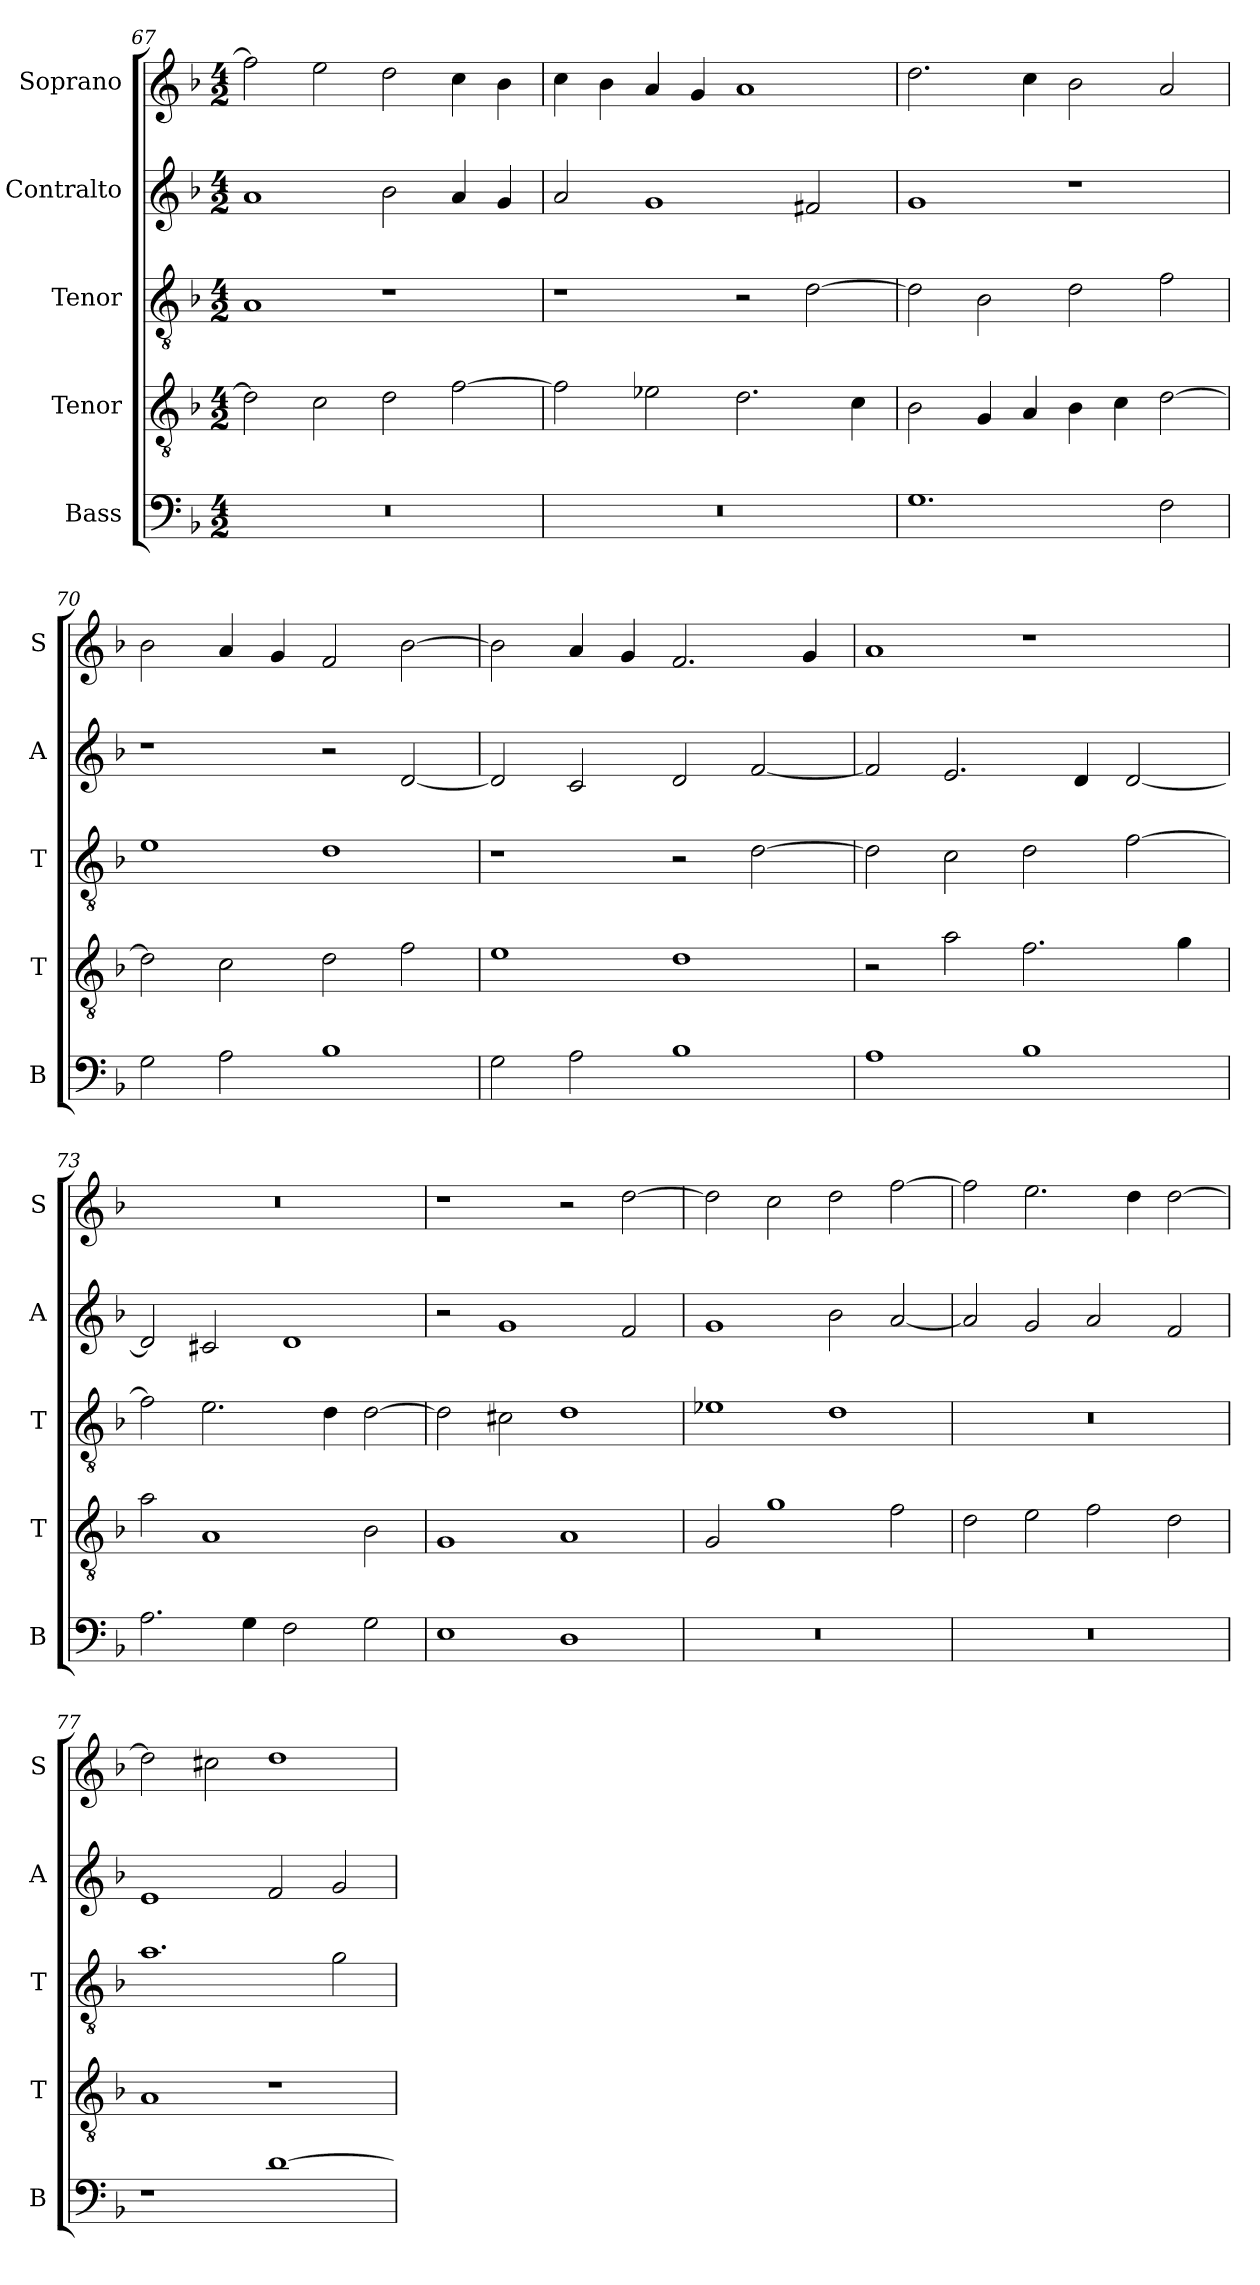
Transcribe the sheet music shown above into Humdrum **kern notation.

**kern	**kern	**kern	**kern	**kern
*part5	*part4	*part3	*part2	*part1
*staff5	*staff4	*staff3	*staff2	*staff1
*I"Bass	*I"Tenor	*I"Tenor	*I"Contralto	*I"Soprano
*I'B	*I'T	*I'T	*I'A	*I'S
*clefF4	*clefGv2	*clefGv2	*clefG2	*clefG2
*k[b-]	*k[b-]	*k[b-]	*k[b-]	*k[b-]
*D:aeo	*D:aeo	*D:aeo	*D:aeo	*D:aeo
*M4/2	*M4/2	*M4/2	*M4/2	*M4/2
=67	=67	=67	=67	=67
0r	2d]	1A	1a	2ff]
.	2c	.	.	2ee
.	2d	1r	2b-	2dd
.	[2f	.	4a	4cc
.	.	.	4g	4b-
=68	=68	=68	=68	=68
0r	2f]	1r	2a	4cc
.	.	.	.	4b-
.	2e-X	.	1g	4a
.	.	.	.	4g
.	2.d	2r	.	1a
.	.	[2d	2f#X	.
.	4c	.	.	.
=69	=69	=69	=69	=69
1.G	2B-	2d]	1g	2.dd
.	4G	2B-	.	.
.	4A	.	.	4cc
.	4B-	2d	1r	2b-
.	4c	.	.	.
2F	[2d	2f	.	2a
=70	=70	=70	=70	=70
2G	2d]	1e	1r	2b-
2A	2c	.	.	4a
.	.	.	.	4g
1B-	2d	1d	2r	2f
.	2f	.	[2d	[2b-
=71	=71	=71	=71	=71
2G	1e	1r	2d]	2b-]
2A	.	.	2c	4a
.	.	.	.	4g
1B-	1d	2r	2d	2.f
.	.	[2d	[2f	.
.	.	.	.	4g
=72	=72	=72	=72	=72
1A	2r	2d]	2f]	1a
.	2a	2c	2.e	.
1B-	2.f	2d	.	1r
.	.	.	4d	.
.	.	[2f	[2d	.
.	4g	.	.	.
=73	=73	=73	=73	=73
2.A	2a	2f]	2d]	0r
.	1A	2.e	2c#X	.
4G	.	.	.	.
2F	.	.	1d	.
.	.	4d	.	.
2G	2B-	[2d	.	.
=74	=74	=74	=74	=74
1E	1G	2d]	2r	1r
.	.	2c#X	1g	.
1D	1A	1d	.	2r
.	.	.	2f	[2dd
=75	=75	=75	=75	=75
0r	2G	1e-X	1g	2dd]
.	1g	.	.	2cc
.	.	1d	2b-	2dd
.	2f	.	[2a	[2ff
=76	=76	=76	=76	=76
0r	2d	0r	2a]	2ff]
.	2e	.	2g	2.ee
.	2f	.	2a	.
.	.	.	.	4dd
.	2d	.	2f	[2dd
=77	=77	=77	=77	=77
1r	1A	1.a	1e	2dd]
.	.	.	.	2cc#X
[1d	1r	.	2f	1dd
.	.	2g	2g	.
=	=	=	=	=
*-	*-	*-	*-	*-
